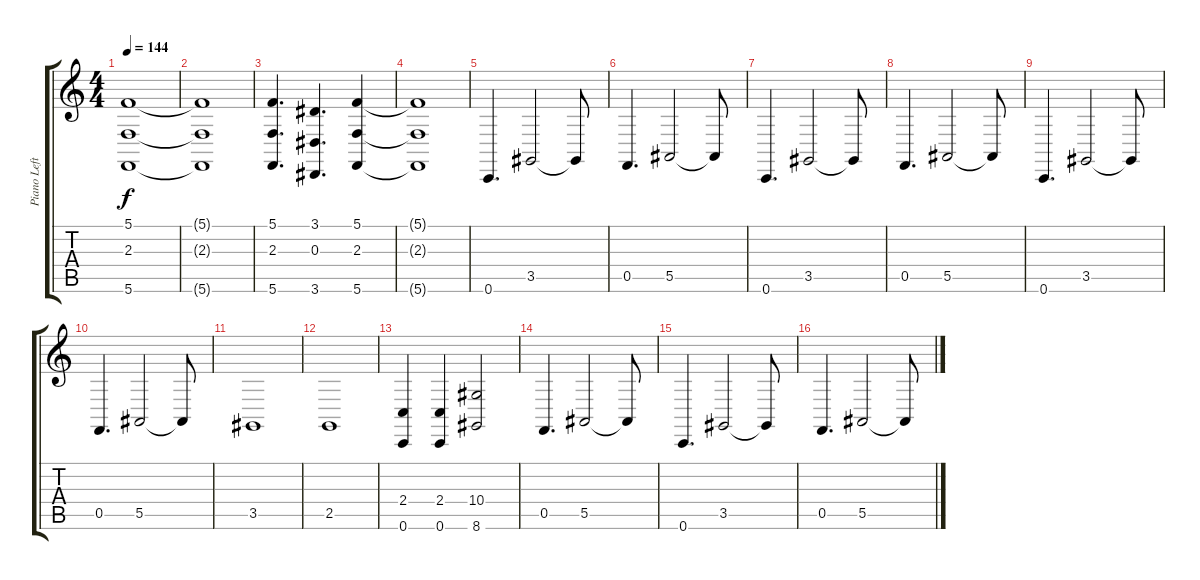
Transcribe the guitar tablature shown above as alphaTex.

\track ("Piano Left Hand" "Piano Left") {instrument vibraphone}
\staff {score tabs}
\tuning (C4 G3 Eb3 Bb2 F2 C2) {hide}
\ts (4 4)
\tempo 144
\clef g2
\ks c
(5.1 2.3 5.6).1{dy f} |
(5.1{t} 2.3{t} 5.6{t}).1 |
(5.1 2.3 5.6).4{d} (3.1 0.3 3.6).4{d} (5.1 2.3 5.6).4 |
(5.1{t} 2.3{t} 5.6{t}).1 |
0.6.4{d} 3.5.2 3.5{t}.8 |
0.5.4{d} 5.5.2 5.5{t}.8 |
0.6.4{d} 3.5.2 3.5{t}.8 |
0.5.4{d} 5.5.2 5.5{t}.8 |
0.6.4{d} 3.5.2 3.5{t}.8 |
0.5.4{d} 5.5.2 5.5{t}.8 |
3.5.1 |
2.5.1 |
(2.4 0.6).4 (2.4 0.6).4 (10.4 8.6).2 |
0.5.4{d} 5.5.2 5.5{t}.8 |
0.6.4{d} 3.5.2 3.5{t}.8 |
0.5.4{d} 5.5.2 5.5{t}.8
